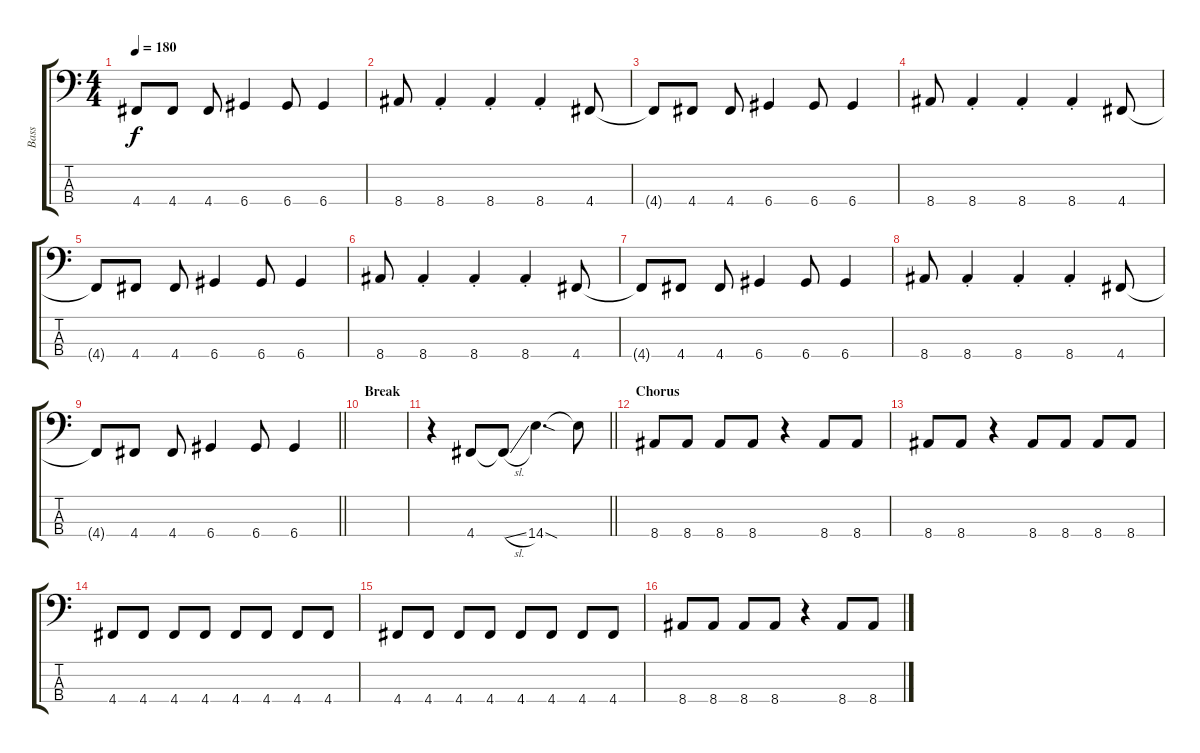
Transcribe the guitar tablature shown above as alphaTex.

\track ("Bass" "Bass") {instrument electricbassfinger}
\staff {score tabs}
\tuning (G2 D2 A1 D1) {hide}
\ts (4 4)
\tempo 180
\clef f4
\ks c
4.4{t}.8{dy f} 4.4.8 4.4.8 6.4.4 6.4.8 6.4.4 |
8.4.8 8.4{st}.4 8.4{st}.4 8.4{st}.4 4.4.8 |
4.4{t}.8 4.4.8 4.4.8 6.4.4 6.4.8 6.4.4 |
8.4.8 8.4{st}.4 8.4{st}.4 8.4{st}.4 4.4.8 |
4.4{t}.8 4.4.8 4.4.8 6.4.4 6.4.8 6.4.4 |
8.4.8 8.4{st}.4 8.4{st}.4 8.4{st}.4 4.4.8 |
4.4{t}.8 4.4.8 4.4.8 6.4.4 6.4.8 6.4.4 |
8.4.8 8.4{st}.4 8.4{st}.4 8.4{st}.4 4.4.8 |
\barLineRight lightlight
4.4{t}.8 4.4.8 4.4.8 6.4.4 6.4.8 6.4.4 |
\section ("" "Break")
|
\barLineRight lightlight
r.4 4.4.8 4.4{sl t}.8 14.4{sod}.4{d} 14.4{t}.8 |
\section ("" "Chorus")
8.4.8 8.4.8 8.4.8 8.4.8 r.4 8.4.8 8.4.8 |
8.4.8 8.4.8 r.4 8.4.8 8.4.8 8.4.8 8.4.8 |
4.4.8 4.4.8 4.4.8 4.4.8 4.4.8 4.4.8 4.4.8 4.4.8 |
4.4.8 4.4.8 4.4.8 4.4.8 4.4.8 4.4.8 4.4.8 4.4.8 |
8.4.8 8.4.8 8.4.8 8.4.8 r.4 8.4.8 8.4.8
